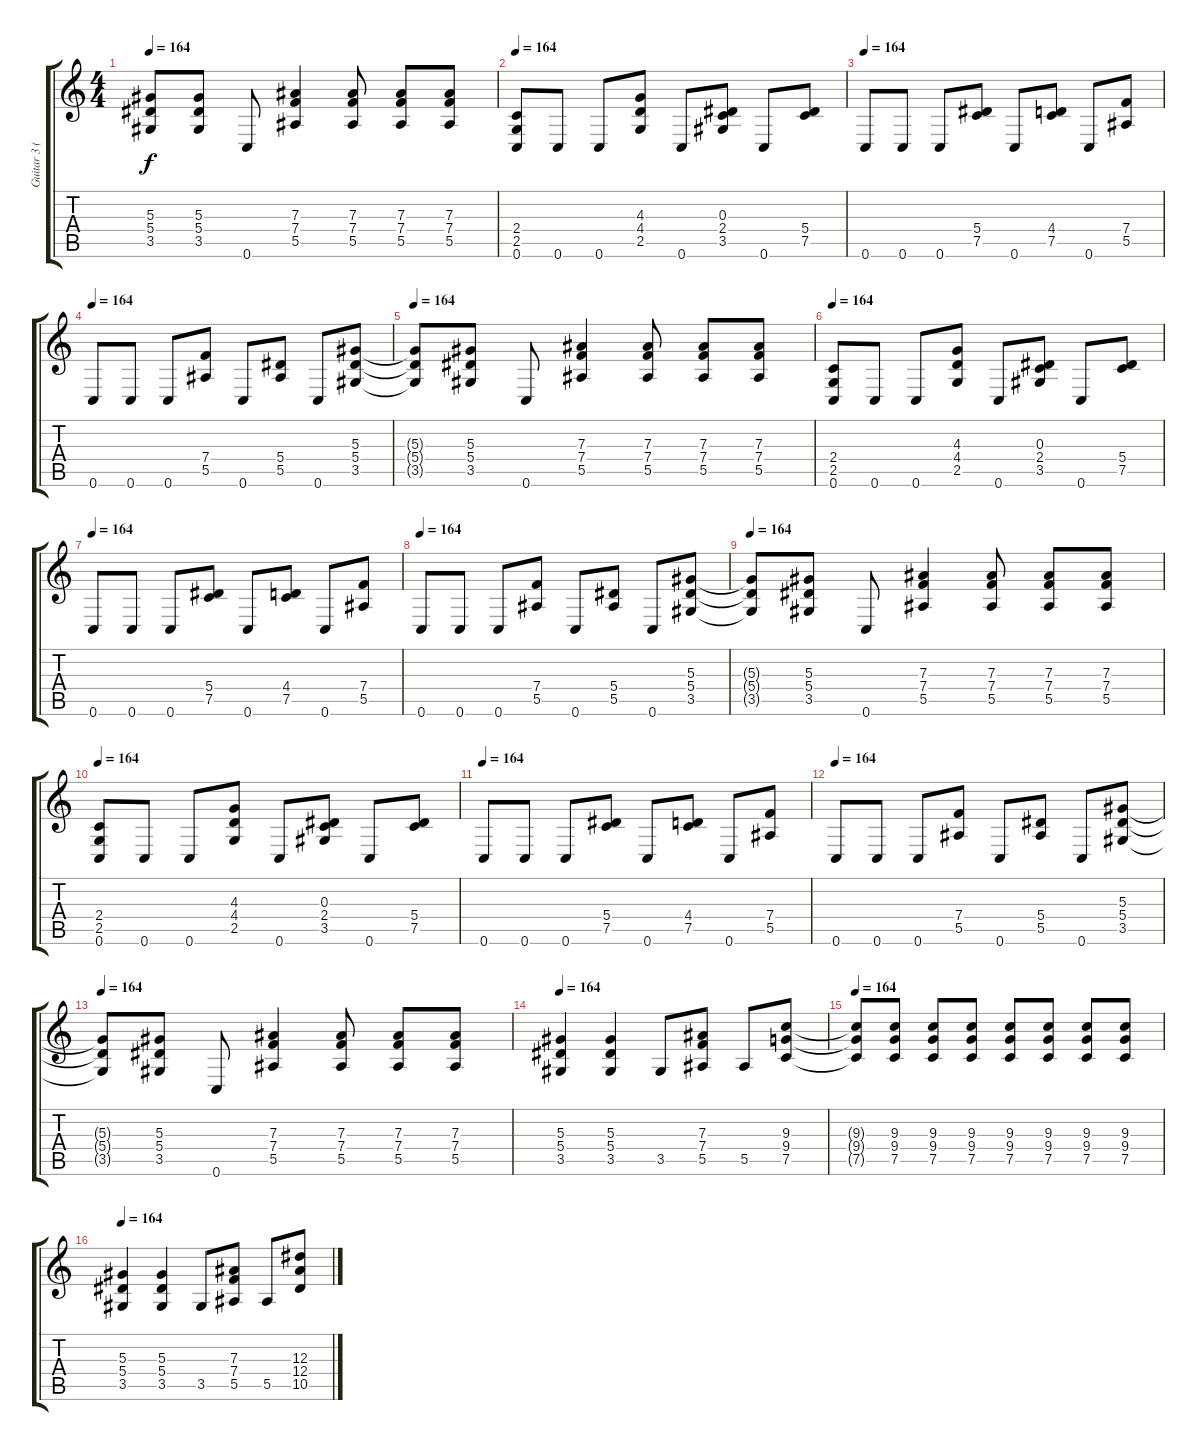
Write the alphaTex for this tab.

\track ("Guitar 3 (Rhythm)" "Guitar 3 (") {instrument distortionguitar}
\staff {score tabs}
\tuning (C4 G3 Eb3 Bb2 F2 C2) {hide}
\ts (4 4)
\tempo 164
\clef g2
\ks c
(5.3{t} 5.4{t} 3.5{t}).8{dy f} (5.3 5.4 3.5).8 0.6.8 (7.3 7.4 5.5).4 (7.3 7.4 5.5).8 (7.3 7.4 5.5).8 (7.3 7.4 5.5).8 |
\tempo 164
(2.4 2.5 0.6).8 0.6.8 0.6.8 (4.3 4.4 2.5).8 0.6.8 (0.3 2.4 3.5).8 0.6.8 (5.4 7.5).8 |
\tempo 164
0.6.8 0.6.8 0.6.8 (5.4 7.5).8 0.6.8 (4.4 7.5).8 0.6.8 (7.4 5.5).8 |
\tempo 164
0.6.8 0.6.8 0.6.8 (7.4 5.5).8 0.6.8 (5.4 5.5).8 0.6.8 (5.3 5.4 3.5).8 |
\tempo 164
(5.3{t} 5.4{t} 3.5{t}).8 (5.3 5.4 3.5).8 0.6.8 (7.3 7.4 5.5).4 (7.3 7.4 5.5).8 (7.3 7.4 5.5).8 (7.3 7.4 5.5).8 |
\tempo 164
(2.4 2.5 0.6).8 0.6.8 0.6.8 (4.3 4.4 2.5).8 0.6.8 (0.3 2.4 3.5).8 0.6.8 (5.4 7.5).8 |
\tempo 164
0.6.8 0.6.8 0.6.8 (5.4 7.5).8 0.6.8 (4.4 7.5).8 0.6.8 (7.4 5.5).8 |
\tempo 164
0.6.8 0.6.8 0.6.8 (7.4 5.5).8 0.6.8 (5.4 5.5).8 0.6.8 (5.3 5.4 3.5).8 |
\tempo 164
(5.3{t} 5.4{t} 3.5{t}).8 (5.3 5.4 3.5).8 0.6.8 (7.3 7.4 5.5).4 (7.3 7.4 5.5).8 (7.3 7.4 5.5).8 (7.3 7.4 5.5).8 |
\tempo 164
(2.4 2.5 0.6).8 0.6.8 0.6.8 (4.3 4.4 2.5).8 0.6.8 (0.3 2.4 3.5).8 0.6.8 (5.4 7.5).8 |
\tempo 164
0.6.8 0.6.8 0.6.8 (5.4 7.5).8 0.6.8 (4.4 7.5).8 0.6.8 (7.4 5.5).8 |
\tempo 164
0.6.8 0.6.8 0.6.8 (7.4 5.5).8 0.6.8 (5.4 5.5).8 0.6.8 (5.3 5.4 3.5).8 |
\tempo 164
(5.3{t} 5.4{t} 3.5{t}).8 (5.3 5.4 3.5).8 0.6.8 (7.3 7.4 5.5).4 (7.3 7.4 5.5).8 (7.3 7.4 5.5).8 (7.3 7.4 5.5).8 |
\tempo 164
(5.3 5.4 3.5).4 (5.3 5.4 3.5).4 3.5.8 (7.3 7.4 5.5).8 5.5.8 (9.3 9.4 7.5).8 |
\tempo 164
(9.3{t} 9.4{t} 7.5{t}).8 (9.3 9.4 7.5).8 (9.3 9.4 7.5).8 (9.3 9.4 7.5).8 (9.3 9.4 7.5).8 (9.3 9.4 7.5).8 (9.3 9.4 7.5).8 (9.3 9.4 7.5).8 |
\tempo 164
(5.3 5.4 3.5).4 (5.3 5.4 3.5).4 3.5.8 (7.3 7.4 5.5).8 5.5.8 (12.3 12.4 10.5).8
